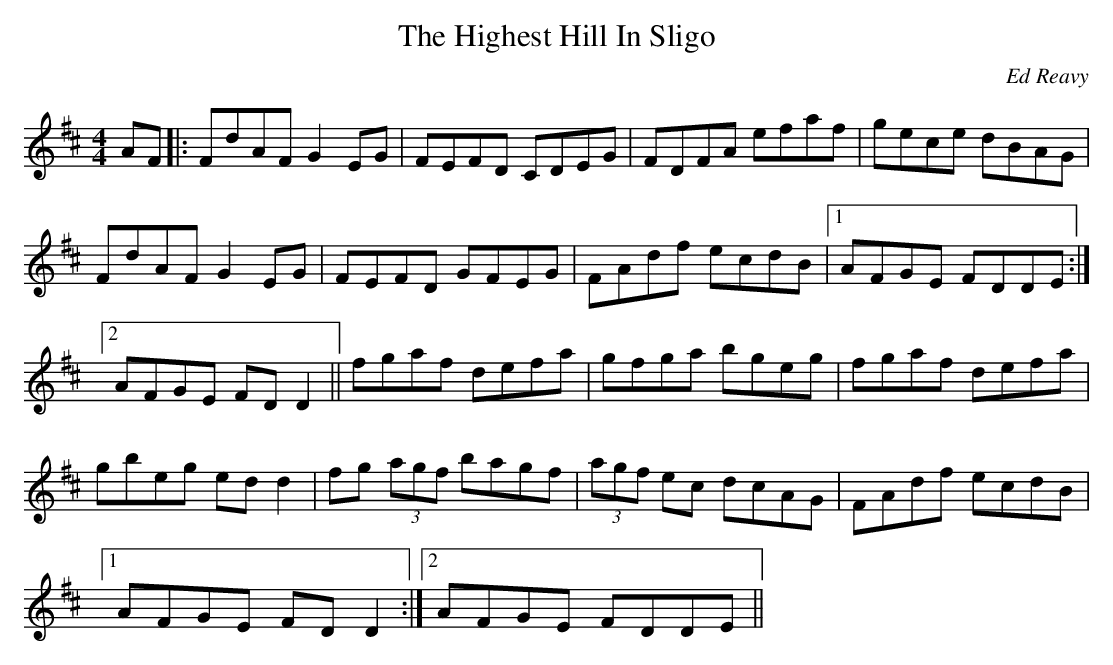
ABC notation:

X:1
T:The Highest Hill In Sligo
M:4/4
L:1/8
C:Ed Reavy
K:D
AF|:FdAF G2 EG|FEFD CDEG|FDFA efaf|gece dBAG|
FdAF G2 EG|FEFD GFEG|FAdf ecdB|1 AFGE FDDE:|
[2 AFGE FD D2||fgaf defa|gfga bgeg|fgaf defa|
gbeg ed d2|fg (3agf bagf|(3agf ec dcAG|FAdf ecdB|
[1AFGE FD D2:|2AFGE FDDE||
